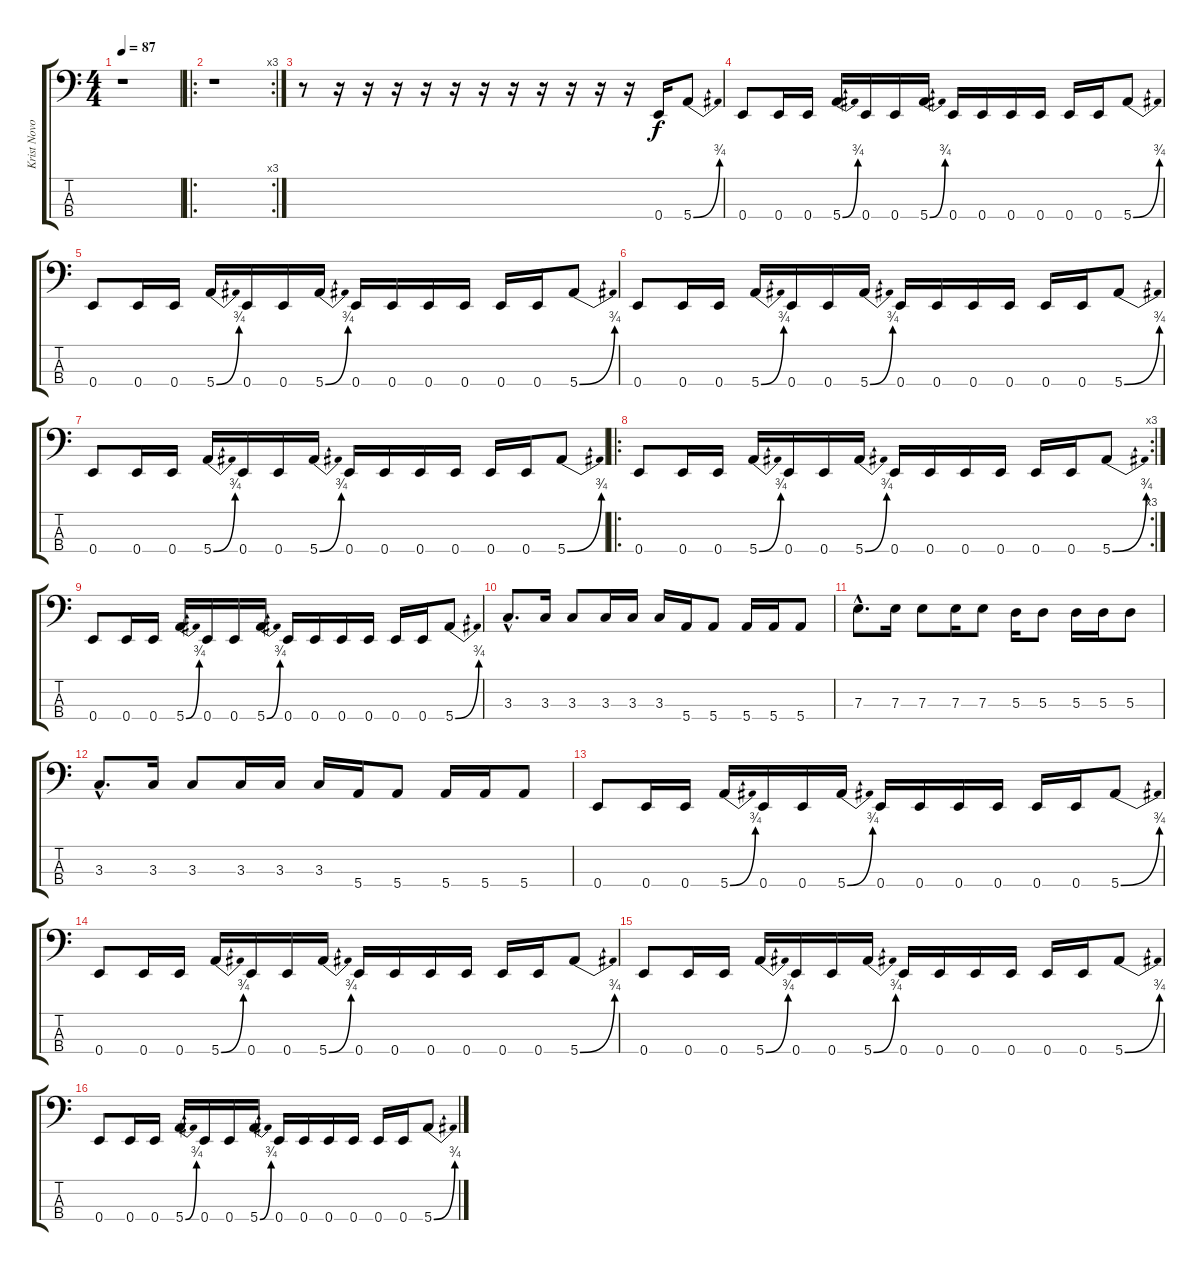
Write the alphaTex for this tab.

\track ("Krist Novoselic" "Krist Novo") {instrument electricbasspick}
\staff {score tabs}
\tuning (G2 D2 A1 E1) {hide}
\ts (4 4)
\tempo 87
\clef f4
\ks c
r.1{dy f instrument electricbasspick} |
\ro
\rc 3
r.1 |
r.8 r.16 r.16 r.16 r.16 r.16 r.16 r.16 r.16 r.16 r.16 r.16 0.4.16 5.4{be (bend 0 0 60 3)}.8 |
0.4.8 0.4.16 0.4.16 5.4{be (bend 0 0 60 3)}.16 0.4.16 0.4.16 5.4{be (bend 0 0 60 3)}.16 0.4.16 0.4.16 0.4.16 0.4.16 0.4.16 0.4.16 5.4{be (bend 0 0 60 3)}.8 |
0.4.8 0.4.16 0.4.16 5.4{be (bend 0 0 60 3)}.16 0.4.16 0.4.16 5.4{be (bend 0 0 60 3)}.16 0.4.16 0.4.16 0.4.16 0.4.16 0.4.16 0.4.16 5.4{be (bend 0 0 60 3)}.8 |
0.4.8 0.4.16 0.4.16 5.4{be (bend 0 0 60 3)}.16 0.4.16 0.4.16 5.4{be (bend 0 0 60 3)}.16 0.4.16 0.4.16 0.4.16 0.4.16 0.4.16 0.4.16 5.4{be (bend 0 0 60 3)}.8 |
0.4.8 0.4.16 0.4.16 5.4{be (bend 0 0 60 3)}.16 0.4.16 0.4.16 5.4{be (bend 0 0 60 3)}.16 0.4.16 0.4.16 0.4.16 0.4.16 0.4.16 0.4.16 5.4{be (bend 0 0 60 3)}.8 |
\ro
\rc 3
0.4.8 0.4.16 0.4.16 5.4{be (bend 0 0 60 3)}.16 0.4.16 0.4.16 5.4{be (bend 0 0 60 3)}.16 0.4.16 0.4.16 0.4.16 0.4.16 0.4.16 0.4.16 5.4{be (bend 0 0 60 3)}.8 |
0.4.8 0.4.16 0.4.16 5.4{be (bend 0 0 60 3)}.16 0.4.16 0.4.16 5.4{be (bend 0 0 60 3)}.16 0.4.16 0.4.16 0.4.16 0.4.16 0.4.16 0.4.16 5.4{be (bend 0 0 60 3)}.8 |
3.3{hac}.8{d} 3.3.16 3.3.8 3.3.16 3.3.16 3.3.16 5.4.16 5.4.8 5.4.16 5.4.16 5.4.8 |
7.3{hac}.8{d} 7.3.16 7.3.8 7.3.16 7.3.8 5.3.16 5.3.8 5.3.16 5.3.16 5.3.8 |
3.3{hac}.8{d} 3.3.16 3.3.8 3.3.16 3.3.16 3.3.16 5.4.16 5.4.8 5.4.16 5.4.16 5.4.8 |
0.4.8 0.4.16 0.4.16 5.4{be (bend 0 0 60 3)}.16 0.4.16 0.4.16 5.4{be (bend 0 0 60 3)}.16 0.4.16 0.4.16 0.4.16 0.4.16 0.4.16 0.4.16 5.4{be (bend 0 0 60 3)}.8 |
0.4.8 0.4.16 0.4.16 5.4{be (bend 0 0 60 3)}.16 0.4.16 0.4.16 5.4{be (bend 0 0 60 3)}.16 0.4.16 0.4.16 0.4.16 0.4.16 0.4.16 0.4.16 5.4{be (bend 0 0 60 3)}.8 |
0.4.8 0.4.16 0.4.16 5.4{be (bend 0 0 60 3)}.16 0.4.16 0.4.16 5.4{be (bend 0 0 60 3)}.16 0.4.16 0.4.16 0.4.16 0.4.16 0.4.16 0.4.16 5.4{be (bend 0 0 60 3)}.8 |
0.4.8 0.4.16 0.4.16 5.4{be (bend 0 0 60 3)}.16 0.4.16 0.4.16 5.4{be (bend 0 0 60 3)}.16 0.4.16 0.4.16 0.4.16 0.4.16 0.4.16 0.4.16 5.4{be (bend 0 0 60 3)}.8
